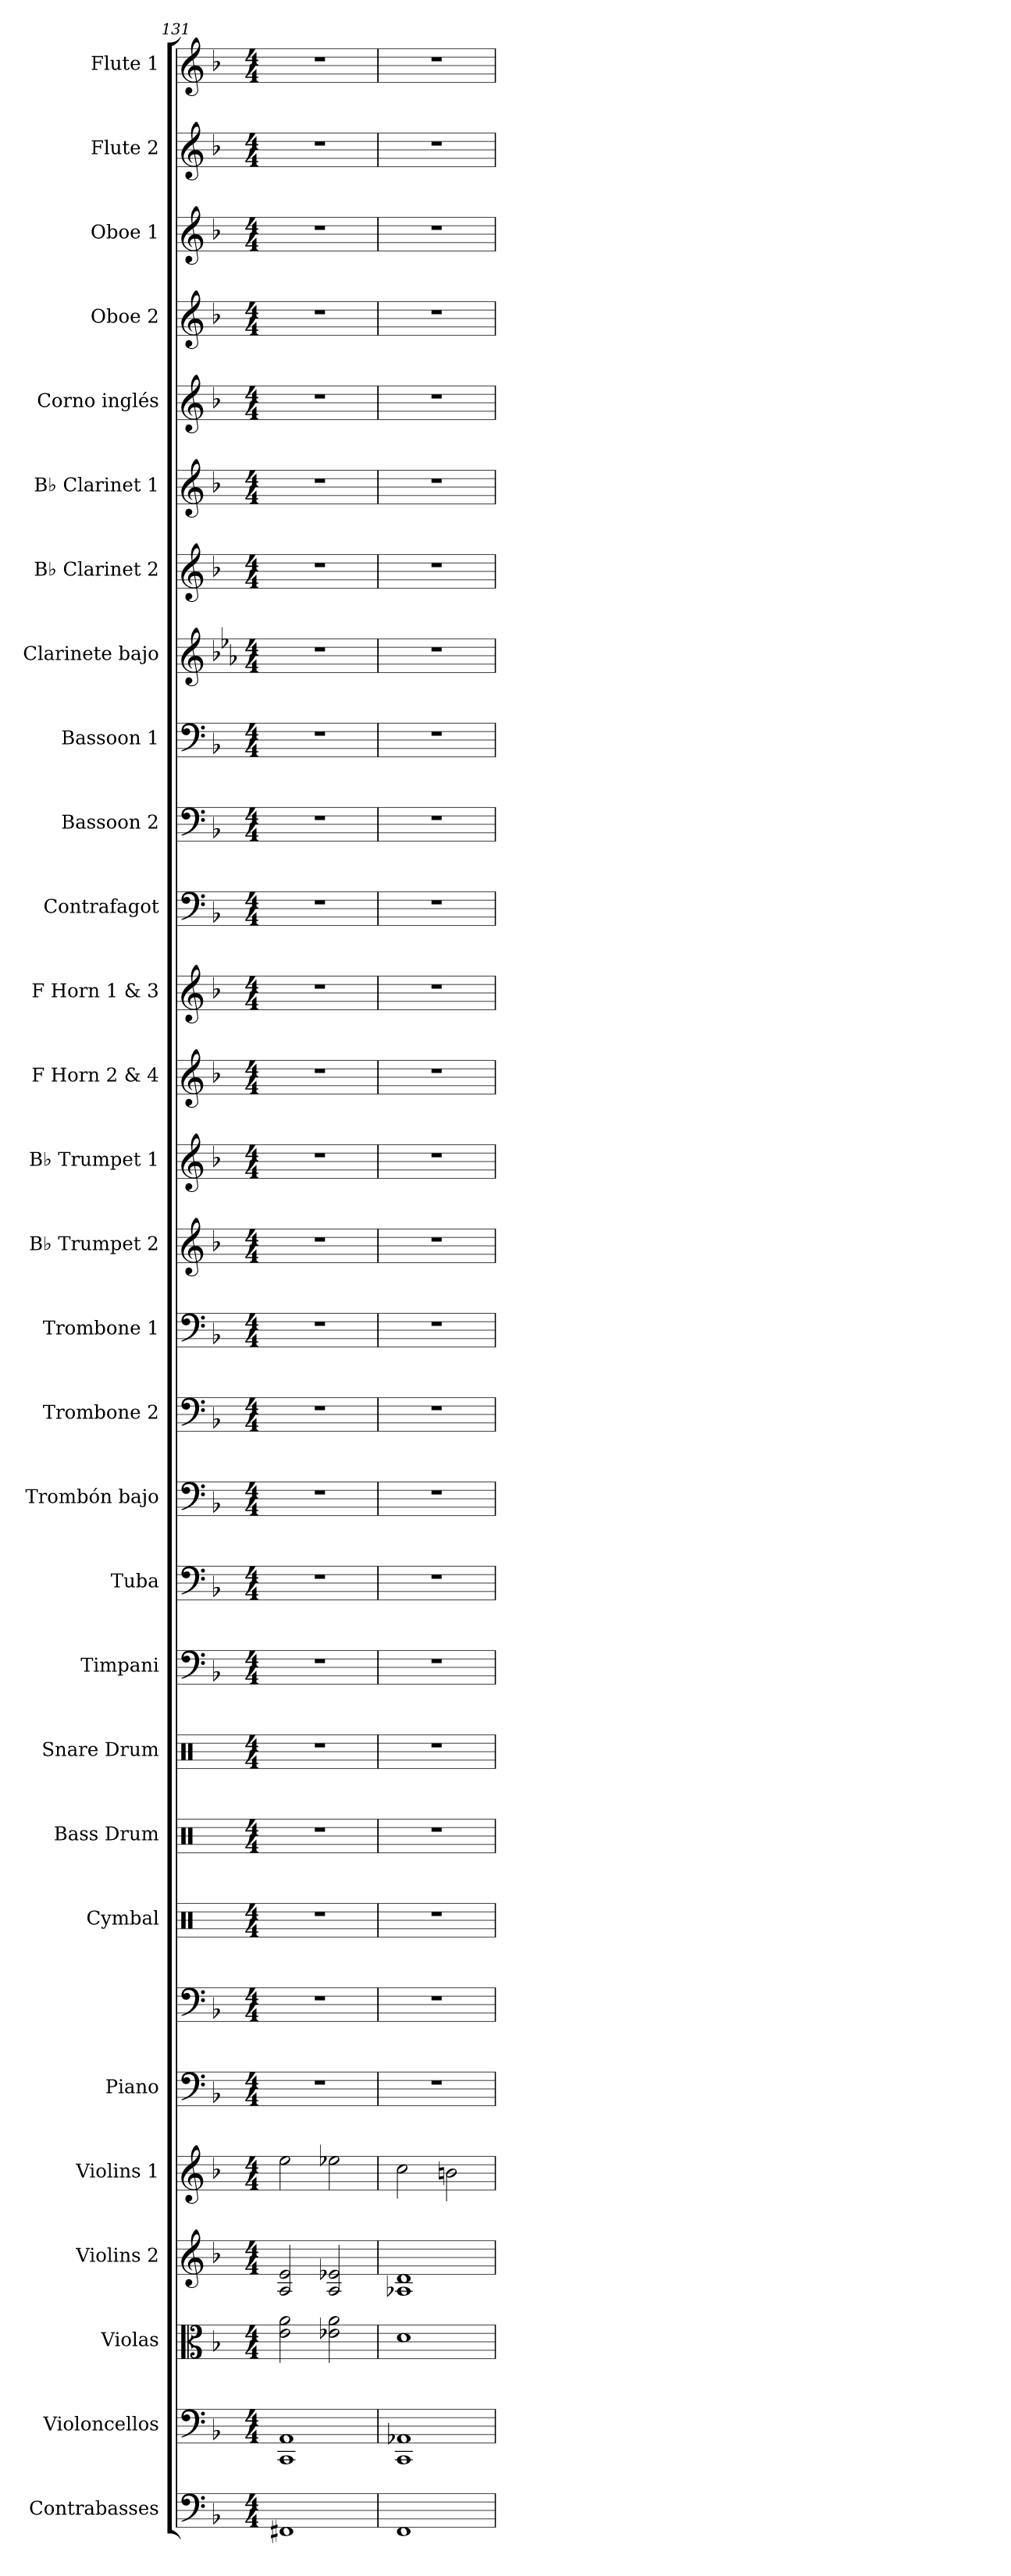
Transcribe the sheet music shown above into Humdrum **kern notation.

**kern	**kern	**kern	**kern	**kern	**kern	**kern	**kern	**kern	**kern	**kern	**kern	**kern	**kern	**kern	**kern	**kern	**kern	**kern	**kern	**kern	**kern	**kern	**kern	**kern	**kern	**kern	**kern	**kern	**kern
*part29	*part28	*part27	*part26	*part25	*part24	*part24	*part23	*part22	*part21	*part20	*part19	*part18	*part17	*part16	*part15	*part14	*part13	*part12	*part11	*part10	*part9	*part8	*part7	*part6	*part5	*part4	*part3	*part2	*part1
*staff30	*staff29	*staff28	*staff27	*staff26	*staff25	*staff24	*staff23	*staff22	*staff21	*staff20	*staff19	*staff18	*staff17	*staff16	*staff15	*staff14	*staff13	*staff12	*staff11	*staff10	*staff9	*staff8	*staff7	*staff6	*staff5	*staff4	*staff3	*staff2	*staff1
*I"Contrabasses	*I"Violoncellos	*I"Violas	*I"Violins 2	*I"Violins 1	*I"Piano	*	*I"Cymbal	*I"Bass Drum	*I"Snare Drum	*I"Timpani	*I"Tuba	*I"Trombón bajo	*I"Trombone 2	*I"Trombone 1	*I"B♭ Trumpet 2	*I"B♭ Trumpet 1	*I"F Horn 2 &amp; 4	*I"F Horn 1 &amp; 3	*I"Contrafagot	*I"Bassoon 2	*I"Bassoon 1	*I"Clarinete bajo	*I"B♭ Clarinet 2	*I"B♭ Clarinet 1	*I"Corno inglés	*I"Oboe 2	*I"Oboe 1	*I"Flute 2	*I"Flute 1
*I'Cbs.	*I'Vcs.	*I'Vlas.	*I'Vlns. 2	*I'Vlns. 1	*I'Pno.	*	*I'Cym.	*I'B. Dr.	*I'Sn. Dr.	*I'Timp.	*I'Tba.	*I'Tbn. B.	*I'Tbn. 2	*I'Tbn. 1	*I'B♭ Tpt. 2	*I'B♭ Tpt. 1	*I'F Hn. 2 4	*I'F Hn. 1 3	*I'Cfag.	*I'Bsn. 2	*I'Bsn. 1	*I'Cl. B.	*I'B♭ Cl. 2	*I'B♭ Cl. 1	*I'Cor. Ingl.	*I'Ob. 2	*I'Ob. 1	*I'Fl. 2	*I'Fl. 1
*clefF4	*clefF4	*clefC3	*clefG2	*clefG2	*clefF4	*clefF4	*clefX	*clefX	*clefX	*clefF4	*clefF4	*clefF4	*clefF4	*clefF4	*clefG2	*clefG2	*clefG2	*clefG2	*clefF4	*clefF4	*clefF4	*clefG2	*clefG2	*clefG2	*clefG2	*clefG2	*clefG2	*clefG2	*clefG2
*ITrd7c12	*	*	*	*	*	*	*	*	*	*	*	*	*	*	*ITrd1c2	*ITrd1c2	*ITrd4c7	*ITrd4c7	*ITrd7c12	*	*	*ITrd8c14	*ITrd1c2	*ITrd1c2	*ITrd4c7	*	*	*	*
*k[b-]	*k[b-]	*k[b-]	*k[b-]	*k[b-]	*k[b-]	*k[b-]	*k[]	*k[]	*k[]	*k[b-]	*k[b-]	*k[b-]	*k[b-]	*k[b-]	*k[b-e-a-]	*k[b-e-a-]	*k[b-e-]	*k[b-e-]	*k[b-]	*k[b-]	*k[b-]	*k[b-e-a-]	*k[b-e-a-]	*k[b-e-a-]	*k[b-e-]	*k[b-]	*k[b-]	*k[b-]	*k[b-]
*M4/4	*M4/4	*M4/4	*M4/4	*M4/4	*M4/4	*M4/4	*M4/4	*M4/4	*M4/4	*M4/4	*M4/4	*M4/4	*M4/4	*M4/4	*M4/4	*M4/4	*M4/4	*M4/4	*M4/4	*M4/4	*M4/4	*M4/4	*M4/4	*M4/4	*M4/4	*M4/4	*M4/4	*M4/4	*M4/4
=131	=131	=131	=131	=131	=131	=131	=131	=131	=131	=131	=131	=131	=131	=131	=131	=131	=131	=131	=131	=131	=131	=131	=131	=131	=131	=131	=131	=131	=131
1FFF#X	1CC 1AA	2e\ 2a\	2A/ 2e/	2ee\	1r	1r	1r	1r	1r	1r	1r	1r	1r	1r	1r	1r	1r	1r	1r	1r	1r	1r	1r	1r	1r	1r	1r	1r	1r
.	.	2e-X\ 2a\	2A/ 2e-X/	2ee-X\	.	.	.	.	.	.	.	.	.	.	.	.	.	.	.	.	.	.	.	.	.	.	.	.	.
=132	=132	=132	=132	=132	=132	=132	=132	=132	=132	=132	=132	=132	=132	=132	=132	=132	=132	=132	=132	=132	=132	=132	=132	=132	=132	=132	=132	=132	=132
1FFF	1CC 1AA-X	1d	1A-X 1d	2cc\	1r	1r	1r	1r	1r	1r	1r	1r	1r	1r	1r	1r	1r	1r	1r	1r	1r	1r	1r	1r	1r	1r	1r	1r	1r
.	.	.	.	2bn\	.	.	.	.	.	.	.	.	.	.	.	.	.	.	.	.	.	.	.	.	.	.	.	.	.
=	=	=	=	=	=	=	=	=	=	=	=	=	=	=	=	=	=	=	=	=	=	=	=	=	=	=	=	=	=
*-	*-	*-	*-	*-	*-	*-	*-	*-	*-	*-	*-	*-	*-	*-	*-	*-	*-	*-	*-	*-	*-	*-	*-	*-	*-	*-	*-	*-	*-
